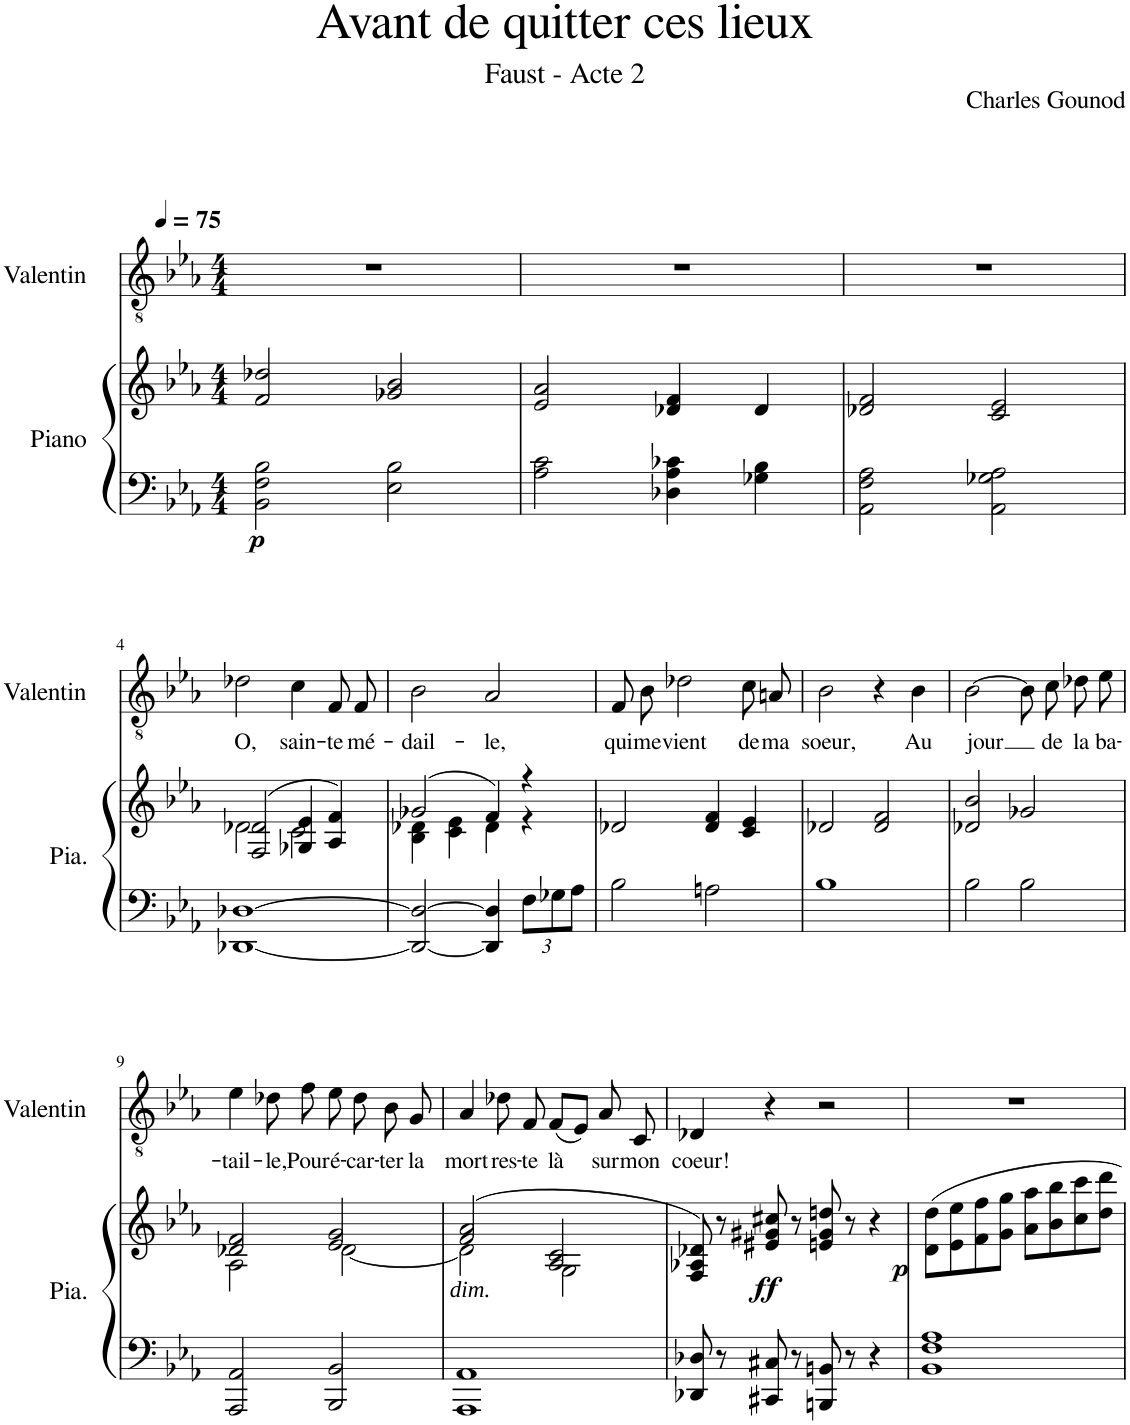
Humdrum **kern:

**kern	**kern	**dynam	**kern	**text
*part2	*part2	*part2	*part1	*part1
*staff3	*staff2	*staff2/3	*staff1	*staff1
*I"Piano	*	*	*I"Valentin	*
*I'Pia.	*	*	*I'Valentin	*
*clefF4	*clefG2	*	*clefGv2	*
*k[b-e-a-]	*k[b-e-a-]	*	*k[b-e-a-]	*
*M4/4	*M4/4	*	*M4/4	*
*MM75	*MM75	*	*MM75	*
=1	=1	=1	=1	=1
!	!	!LO:DY:b=2	!	!
2BB-\ 2F\ 2B-\	2f/ 2dd-X/	p	1r	.
2E-\ 2B-\	2g-X/ 2b-/	.	.	.
=2	=2	=2	=2	=2
2A-\ 2c\	2e-/ 2a-/	.	1r	.
4D-X\ 4A-\ 4c-X\	4d-X/ 4f/	.	.	.
4G-X\ 4B-\	4d-/	.	.	.
=3	=3	=3	=3	=3
2AA-\ 2F\ 2A-\	2d-X/ 2f/	.	1r	.
2AA-\ 2G-X\ 2A-\	2c/ 2e-/	.	.	.
!!LO:LB:g=z
=4	=4	=4	=4	=4
*	*^	*	*	*
!	!	!	!	!	!LO:LY:b
[1DD-X [1D-X	(2F/ 2d-X/	2d-X\	.	2d-X\	O,
!	!	!	!	!	!LO:LY:b
.	4G-X/ 4e-/	2c\	.	4c\	sain-
!	!	!	!	!	!LO:LY:b
.	4A-/ 4f/)	.	.	8F/	-te
!	!	!	!	!	!LO:LY:b
.	.	.	.	8F/	mé-
=5	=5	=5	=5	=5	=5
!	!	!	!	!	!LO:LY:b
2DD-/_ 2D-/_	(2g-X/	4B-\ 4d-X\	.	2B-\	-dail-
.	.	4c\ 4e-\	.	.	.
!	!	!	!	!	!LO:LY:b
4DD-/] 4D-/]	4f/)	4d-\	.	2A-/	-le,
*Xbrackettup	*	*	*	*	*
12F\L	4r	4r	.	.	.
12G-X\	.	.	.	.	.
12A-\J	.	.	.	.	.
*	*v	*v	*	*	*
=6	=6	=6	=6	=6
!	!	!	!	!LO:LY:b
2B-\	2d-X/	.	8F/	qui
!	!	!	!	!LO:LY:b
.	.	.	8B-\	me
!	!	!	!	!LO:LY:b
.	.	.	2d-X\	vient
2An\	4d-/ 4f/	.	.	.
!	!	!	!	!LO:LY:b
.	4c/ 4e-/	.	8c\	de
!	!	!	!	!LO:LY:b
.	.	.	8An/	ma
=7	=7	=7	=7	=7
!	!	!	!	!LO:LY:b
1B-	2d-X/	.	2B-\	soeur,
.	2d-/ 2f/	.	4r	.
!	!	!	!	!LO:LY:b
.	.	.	4B-\	Au
=8	=8	=8	=8	=8
!	!	!	!	!LO:LY:b
2B-\	2d-X/ 2b-/	.	[2B-\	jour
2B-\	2g-X/	.	8B-\]	.
!	!	!	!	!LO:LY:b
.	.	.	8c\	de
!	!	!	!	!LO:LY:b
.	.	.	8d-X\	la
!	!	!	!	!LO:LY:b
.	.	.	8e-\	ba-
!!LO:LB:g=z
=9	=9	=9	=9	=9
*	*^	*	*	*
!	!	!	!	!	!LO:LY:b
2AAA-/ 2AA-/	2d-X/ 2f/	2A-\	.	4e-\	-tail-
!	!	!	!	!	!LO:LY:b
.	.	.	.	8d-X\	-le,
!	!	!	!	!	!LO:LY:b
.	.	.	.	8f\	Pour
!	!	!	!	!	!LO:LY:b
2BBB-/ 2BB-/	2e-/ 2g/	[2d-\	.	8e-\	é-
!	!	!	!	!	!LO:LY:b
.	.	.	.	8d-\	-car-
!	!	!	!	!	!LO:LY:b
.	.	.	.	8B-\	-ter
!	!	!	!	!	!LO:LY:b
.	.	.	.	8G/	la
=10	=10	=10	=10	=10	=10
!LO:TX:a:i:t=dim.	!	!	!	!	!
!	!	!	!	!	!LO:LY:b
1AAA- 1AA-	(2f/ 2a-/	2d-\]	.	4A-/	mort
!	!	!	!	!	!LO:LY:b
.	.	.	.	8d-X\	res-
!	!	!	!	!	!LO:LY:b
.	.	.	.	8F/	-te
!	!	!	!	!	!LO:LY:b
.	2A-/ 2c/	2G\	.	(8F/L	là
.	.	.	.	8E-/J)	.
!	!	!	!	!	!LO:LY:b
.	.	.	.	8A-/	sur
!	!	!	!	!	!LO:LY:b
.	.	.	.	8C/	mon
*	*v	*v	*	*	*
=11	=11	=11	=11	=11
!	!	!	!	!LO:LY:b
8DD-X/ 8D-X/	8F/ 8A-X/ 8d-X/)	.	4D-X/	coeur!
8r	8r	.	.	.
!	!	!LO:DY:b	!	!
8CC#X/ 8C#X/	8e#X/ 8g#X/ 8cc#X/	ff	4r	.
8r	8r	.	.	.
8BBBn/ 8BBn/	8en/ 8g#/ 8ddn/	.	2r	.
8r	8r	.	.	.
4r	4r	.	.	.
=12	=12	=12	=12	=12
!	!	!LO:DY:b	!	!
1BB- 1F 1A-	8d\ 8dd\L	p	1r	.
.	8e-\ 8ee-\	.	.	.
.	8f\ 8ff\	.	.	.
.	8g\ 8gg\J	.	.	.
.	8a-\ 8aa-\L	.	.	.
.	8b-\ 8bb-\	.	.	.
.	8cc\ 8ccc\	.	.	.
.	8dd\ 8ddd\J	.	.	.
=	=	=	=	=
*-	*-	*-	*-	*-
